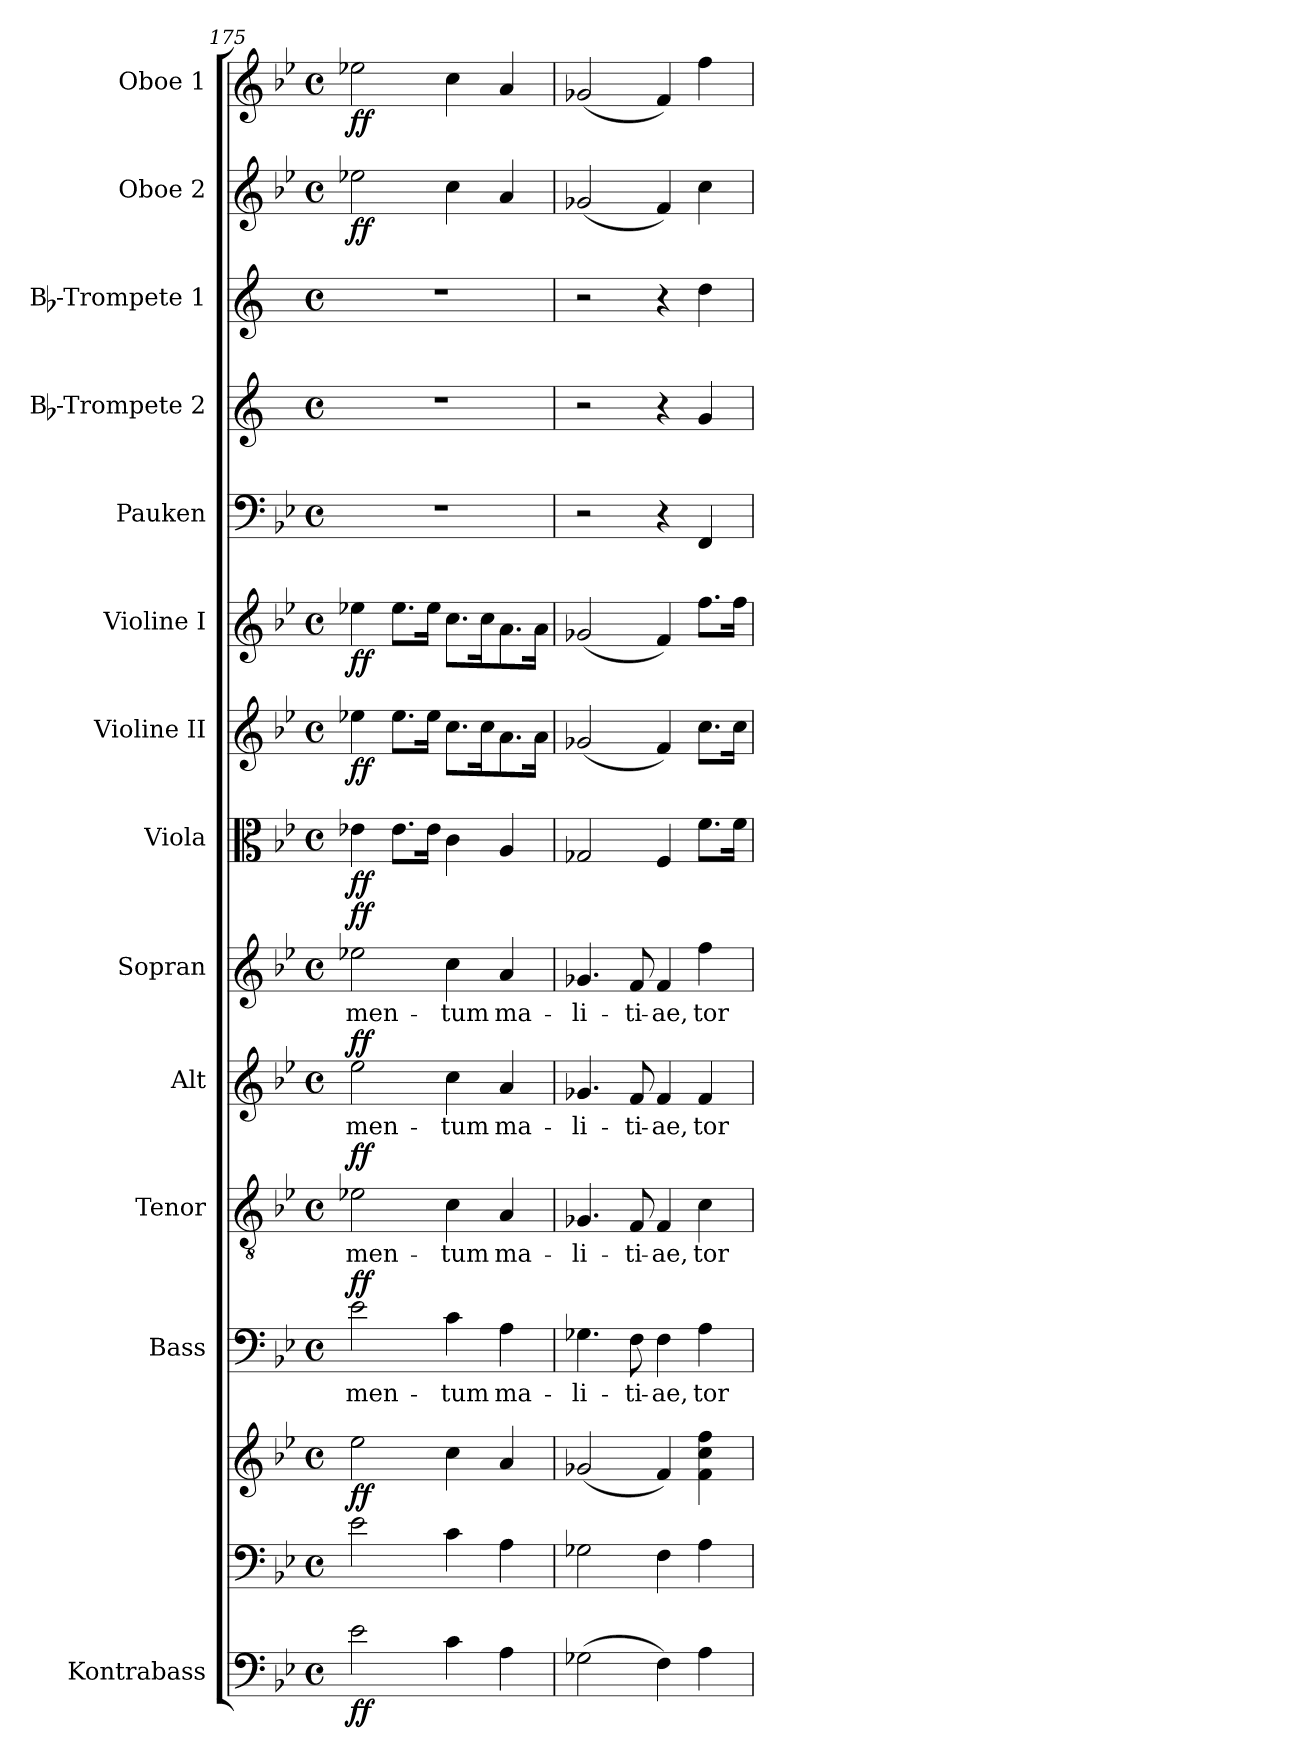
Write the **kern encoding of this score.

**kern	**dynam	**kern	**kern	**dynam	**kern	**text	**dynam	**kern	**text	**dynam	**kern	**text	**dynam	**kern	**text	**dynam	**kern	**dynam	**kern	**dynam	**kern	**dynam	**kern	**kern	**kern	**kern	**dynam	**kern	**dynam
*part14	*part14	*part13	*part13	*part13	*part12	*part12	*part12	*part11	*part11	*part11	*part10	*part10	*part10	*part9	*part9	*part9	*part8	*part8	*part7	*part7	*part6	*part6	*part5	*part4	*part3	*part2	*part2	*part1	*part1
*staff15	*staff15	*staff14	*staff13	*staff13/14	*staff12	*staff12	*staff12	*staff11	*staff11	*staff11	*staff10	*staff10	*staff10	*staff9	*staff9	*staff9	*staff8	*staff8	*staff7	*staff7	*staff6	*staff6	*staff5	*staff4	*staff3	*staff2	*staff2	*staff1	*staff1
*I"Kontrabass	*	*	*	*	*I"Bass	*	*	*I"Tenor	*	*	*I"Alt	*	*	*I"Sopran	*	*	*I"Viola	*	*I"Violine II	*	*I"Violine I	*	*I"Pauken	*I"Bb-Trompete 2	*I"Bb-Trompete 1	*I"Oboe 2	*	*I"Oboe 1	*
*I'Kb.	*	*	*	*	*I'B.	*	*	*I'T.	*	*	*I'A.	*	*	*I'S.	*	*	*I'Vla.	*	*I'Vl. II	*	*I'Vl. I	*	*I'Pk.	*I'Bb Trp. 2	*I'Bb Trp. 1	*I'Ob. 2	*	*I'Ob. 1	*
*clefF4	*	*clefF4	*clefG2	*	*clefF4	*	*	*clefGv2	*	*	*clefG2	*	*	*clefG2	*	*	*clefC3	*	*clefG2	*	*clefG2	*	*clefF4	*clefG2	*clefG2	*clefG2	*	*clefG2	*
*ITrd7c12	*	*	*	*	*	*	*	*	*	*	*	*	*	*	*	*	*	*	*	*	*	*	*	*ITrd1c2	*ITrd1c2	*	*	*	*
*k[b-e-]	*	*k[b-e-]	*k[b-e-]	*	*k[b-e-]	*	*	*k[b-e-]	*	*	*k[b-e-]	*	*	*k[b-e-]	*	*	*k[b-e-]	*	*k[b-e-]	*	*k[b-e-]	*	*k[b-e-]	*k[b-e-]	*k[b-e-]	*k[b-e-]	*	*k[b-e-]	*
*B-:	*	*B-:	*B-:	*	*B-:	*	*	*B-:	*	*	*B-:	*	*	*B-:	*	*	*B-:	*	*B-:	*	*B-:	*	*B-:	*B-:	*B-:	*B-:	*	*B-:	*
*M4/4	*	*M4/4	*M4/4	*	*M4/4	*	*	*M4/4	*	*	*M4/4	*	*	*M4/4	*	*	*M4/4	*	*M4/4	*	*M4/4	*	*M4/4	*M4/4	*M4/4	*M4/4	*	*M4/4	*
*met(c)	*	*met(c)	*met(c)	*	*met(c)	*	*	*met(c)	*	*	*met(c)	*	*	*met(c)	*	*	*met(c)	*	*met(c)	*	*met(c)	*	*met(c)	*met(c)	*met(c)	*met(c)	*	*met(c)	*
=175	=175	=175	=175	=175	=175	=175	=175	=175	=175	=175	=175	=175	=175	=175	=175	=175	=175	=175	=175	=175	=175	=175	=175	=175	=175	=175	=175	=175	=175
!	!LO:DY:b	!	!	!LO:DY:b	!	!LO:LY:b	!LO:DY:a	!	!LO:LY:b	!LO:DY:a	!	!LO:LY:b	!LO:DY:a	!	!LO:LY:b	!LO:DY:a	!	!LO:DY:b	!	!LO:DY:b	!	!LO:DY:b	!	!	!	!	!LO:DY:b	!	!LO:DY:b
2E-\	ff	2e-\	2ee-\	ff	2e-\	-men-	ff	2e-X\	-men-	ff	2ee-\	-men-	ff	2ee-X\	-men-	ff	4e-X\	ff	4ee-X\	ff	4ee-X\	ff	1r	1r	1r	2ee-X\	ff	2ee-X\	ff
.	.	.	.	.	.	.	.	.	.	.	.	.	.	.	.	.	8.e-\L	.	8.ee-\L	.	8.ee-\L	.	.	.	.	.	.	.	.
.	.	.	.	.	.	.	.	.	.	.	.	.	.	.	.	.	16e-\Jk	.	16ee-\Jk	.	16ee-\Jk	.	.	.	.	.	.	.	.
!	!	!	!	!	!	!LO:LY:b	!	!	!LO:LY:b	!	!	!LO:LY:b	!	!	!LO:LY:b	!	!	!	!	!	!	!	!	!	!	!	!	!	!
4C\	.	4c\	4cc\	.	4c\	-tum	.	4c\	-tum	.	4cc\	-tum	.	4cc\	-tum	.	4c\	.	8.cc\L	.	8.cc\L	.	.	.	.	4cc\	.	4cc\	.
.	.	.	.	.	.	.	.	.	.	.	.	.	.	.	.	.	.	.	16cc\k	.	16cc\k	.	.	.	.	.	.	.	.
!	!	!	!	!	!	!LO:LY:b	!	!	!LO:LY:b	!	!	!LO:LY:b	!	!	!LO:LY:b	!	!	!	!	!	!	!	!	!	!	!	!	!	!
4AA\	.	4A\	4a/	.	4A\	ma-	.	4A/	ma-	.	4a/	ma-	.	4a/	ma-	.	4A/	.	8.a\	.	8.a\	.	.	.	.	4a/	.	4a/	.
.	.	.	.	.	.	.	.	.	.	.	.	.	.	.	.	.	.	.	16a\Jk	.	16a\Jk	.	.	.	.	.	.	.	.
=176	=176	=176	=176	=176	=176	=176	=176	=176	=176	=176	=176	=176	=176	=176	=176	=176	=176	=176	=176	=176	=176	=176	=176	=176	=176	=176	=176	=176	=176
!	!	!	!	!	!	!LO:LY:b	!	!	!LO:LY:b	!	!	!LO:LY:b	!	!	!LO:LY:b	!	!	!	!	!	!	!	!	!	!	!	!	!	!
(>2GG-X\	.	2G-X\	(<2g-X/	.	4.G-X\	-li-	.	4.G-X/	-li-	.	4.g-X/	-li-	.	4.g-X/	-li-	.	2G-X/	.	(<2g-X/	.	(<2g-X/	.	2r	2r	2r	(<2g-X/	.	(<2g-X/	.
!	!	!	!	!	!	!LO:LY:b	!	!	!LO:LY:b	!	!	!LO:LY:b	!	!	!LO:LY:b	!	!	!	!	!	!	!	!	!	!	!	!	!	!
.	.	.	.	.	8F\	-ti-	.	8F/	-ti-	.	8f/	-ti-	.	8f/	-ti-	.	.	.	.	.	.	.	.	.	.	.	.	.	.
!	!	!	!	!	!	!LO:LY:b	!	!	!LO:LY:b	!	!	!LO:LY:b	!	!	!LO:LY:b	!	!	!	!	!	!	!	!	!	!	!	!	!	!
4FF\)	.	4F\	4f/)	.	4F\	-ae,	.	4F/	-ae,	.	4f/	-ae,	.	4f/	-ae,	.	4F/	.	4f/)	.	4f/)	.	4r	4r	4r	4f/)	.	4f/)	.
!	!	!	!	!	!	!LO:LY:b	!	!	!LO:LY:b	!	!	!LO:LY:b	!	!	!LO:LY:b	!	!	!	!	!	!	!	!	!	!	!	!	!	!
4AA\	.	4A\	4f\ 4cc\ 4ff\	.	4A\	tor-	.	4c\	tor-	.	4f/	tor-	.	4ff\	tor-	.	8.f\L	.	8.cc\L	.	8.ff\L	.	4FF/	4f/	4cc\	4cc\	.	4ff\	.
.	.	.	.	.	.	.	.	.	.	.	.	.	.	.	.	.	16f\Jk	.	16cc\Jk	.	16ff\Jk	.	.	.	.	.	.	.	.
=	=	=	=	=	=	=	=	=	=	=	=	=	=	=	=	=	=	=	=	=	=	=	=	=	=	=	=	=	=
*-	*-	*-	*-	*-	*-	*-	*-	*-	*-	*-	*-	*-	*-	*-	*-	*-	*-	*-	*-	*-	*-	*-	*-	*-	*-	*-	*-	*-	*-
